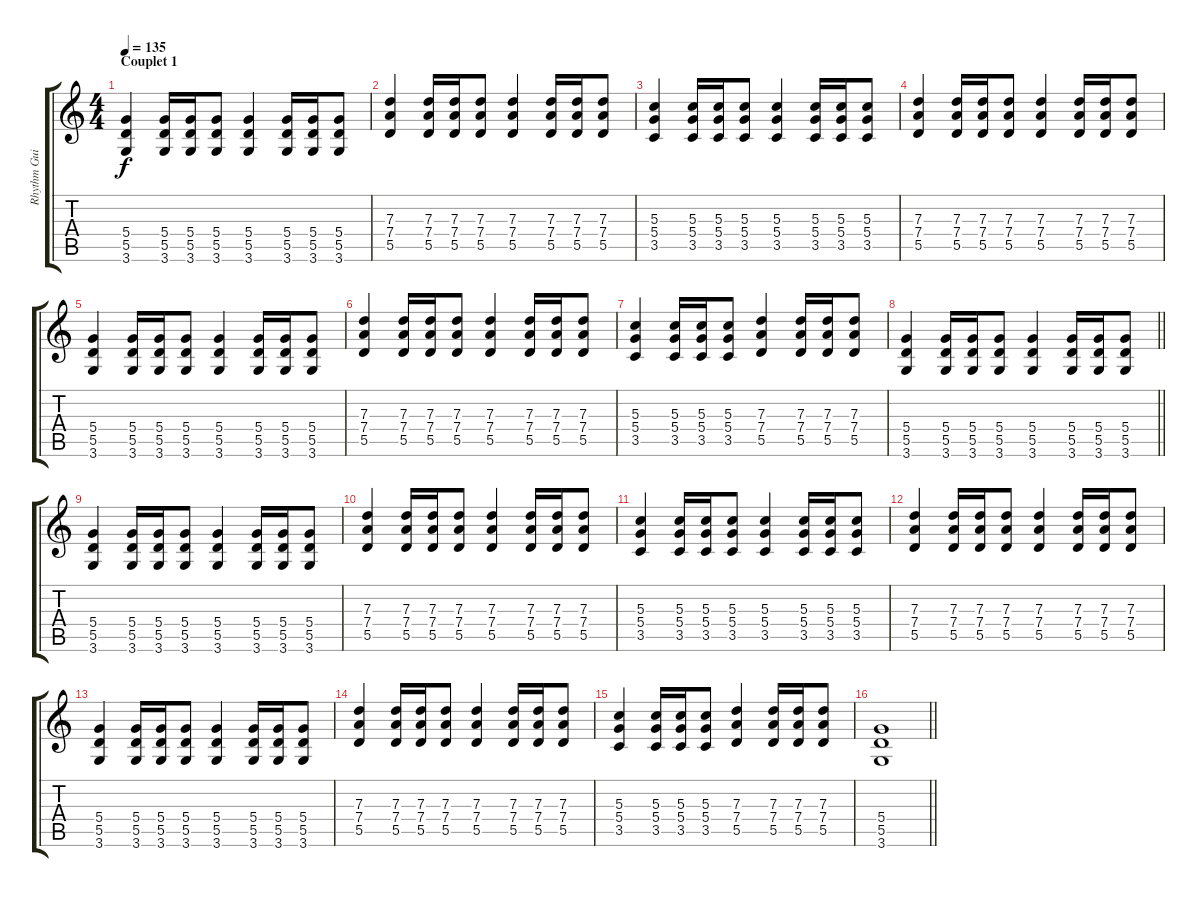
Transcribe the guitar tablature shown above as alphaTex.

\track ("Rhythm Guitar" "Rhythm Gui") {instrument distortionguitar}
\staff {score tabs}
\tuning (E4 B3 G3 D3 A2 E2) {hide}
\ts (4 4)
\section ("" "Couplet 1 ")
\tempo 135
\clef g2
\ks c
(5.4 5.5 3.6).4{dy f} (5.4 5.5 3.6).16 (5.4 5.5 3.6).16 (5.4 5.5 3.6).8 (5.4 5.5 3.6).4 (5.4 5.5 3.6).16 (5.4 5.5 3.6).16 (5.4 5.5 3.6).8 |
(7.3 7.4 5.5).4 (7.3 7.4 5.5).16 (7.3 7.4 5.5).16 (7.3 7.4 5.5).8 (7.3 7.4 5.5).4 (7.3 7.4 5.5).16 (7.3 7.4 5.5).16 (7.3 7.4 5.5).8 |
(5.3 5.4 3.5).4 (5.3 5.4 3.5).16 (5.3 5.4 3.5).16 (5.3 5.4 3.5).8 (5.3 5.4 3.5).4 (5.3 5.4 3.5).16 (5.3 5.4 3.5).16 (5.3 5.4 3.5).8 |
(7.3 7.4 5.5).4 (7.3 7.4 5.5).16 (7.3 7.4 5.5).16 (7.3 7.4 5.5).8 (7.3 7.4 5.5).4 (7.3 7.4 5.5).16 (7.3 7.4 5.5).16 (7.3 7.4 5.5).8 |
(5.4 5.5 3.6).4 (5.4 5.5 3.6).16 (5.4 5.5 3.6).16 (5.4 5.5 3.6).8 (5.4 5.5 3.6).4 (5.4 5.5 3.6).16 (5.4 5.5 3.6).16 (5.4 5.5 3.6).8 |
(7.3 7.4 5.5).4 (7.3 7.4 5.5).16 (7.3 7.4 5.5).16 (7.3 7.4 5.5).8 (7.3 7.4 5.5).4 (7.3 7.4 5.5).16 (7.3 7.4 5.5).16 (7.3 7.4 5.5).8 |
(5.3 5.4 3.5).4 (5.3 5.4 3.5).16 (5.3 5.4 3.5).16 (5.3 5.4 3.5).8 (7.3 7.4 5.5).4 (7.3 7.4 5.5).16 (7.3 7.4 5.5).16 (7.3 7.4 5.5).8 |
\barLineRight lightlight
(5.4 5.5 3.6).4 (5.4 5.5 3.6).16 (5.4 5.5 3.6).16 (5.4 5.5 3.6).8 (5.4 5.5 3.6).4 (5.4 5.5 3.6).16 (5.4 5.5 3.6).16 (5.4 5.5 3.6).8 |
(5.4 5.5 3.6).4 (5.4 5.5 3.6).16 (5.4 5.5 3.6).16 (5.4 5.5 3.6).8 (5.4 5.5 3.6).4 (5.4 5.5 3.6).16 (5.4 5.5 3.6).16 (5.4 5.5 3.6).8 |
(7.3 7.4 5.5).4 (7.3 7.4 5.5).16 (7.3 7.4 5.5).16 (7.3 7.4 5.5).8 (7.3 7.4 5.5).4 (7.3 7.4 5.5).16 (7.3 7.4 5.5).16 (7.3 7.4 5.5).8 |
(5.3 5.4 3.5).4 (5.3 5.4 3.5).16 (5.3 5.4 3.5).16 (5.3 5.4 3.5).8 (5.3 5.4 3.5).4 (5.3 5.4 3.5).16 (5.3 5.4 3.5).16 (5.3 5.4 3.5).8 |
(7.3 7.4 5.5).4 (7.3 7.4 5.5).16 (7.3 7.4 5.5).16 (7.3 7.4 5.5).8 (7.3 7.4 5.5).4 (7.3 7.4 5.5).16 (7.3 7.4 5.5).16 (7.3 7.4 5.5).8 |
(5.4 5.5 3.6).4 (5.4 5.5 3.6).16 (5.4 5.5 3.6).16 (5.4 5.5 3.6).8 (5.4 5.5 3.6).4 (5.4 5.5 3.6).16 (5.4 5.5 3.6).16 (5.4 5.5 3.6).8 |
(7.3 7.4 5.5).4 (7.3 7.4 5.5).16 (7.3 7.4 5.5).16 (7.3 7.4 5.5).8 (7.3 7.4 5.5).4 (7.3 7.4 5.5).16 (7.3 7.4 5.5).16 (7.3 7.4 5.5).8 |
(5.3 5.4 3.5).4 (5.3 5.4 3.5).16 (5.3 5.4 3.5).16 (5.3 5.4 3.5).8 (7.3 7.4 5.5).4 (7.3 7.4 5.5).16 (7.3 7.4 5.5).16 (7.3 7.4 5.5).8 |
\barLineRight lightlight
(5.4 5.5 3.6).1
